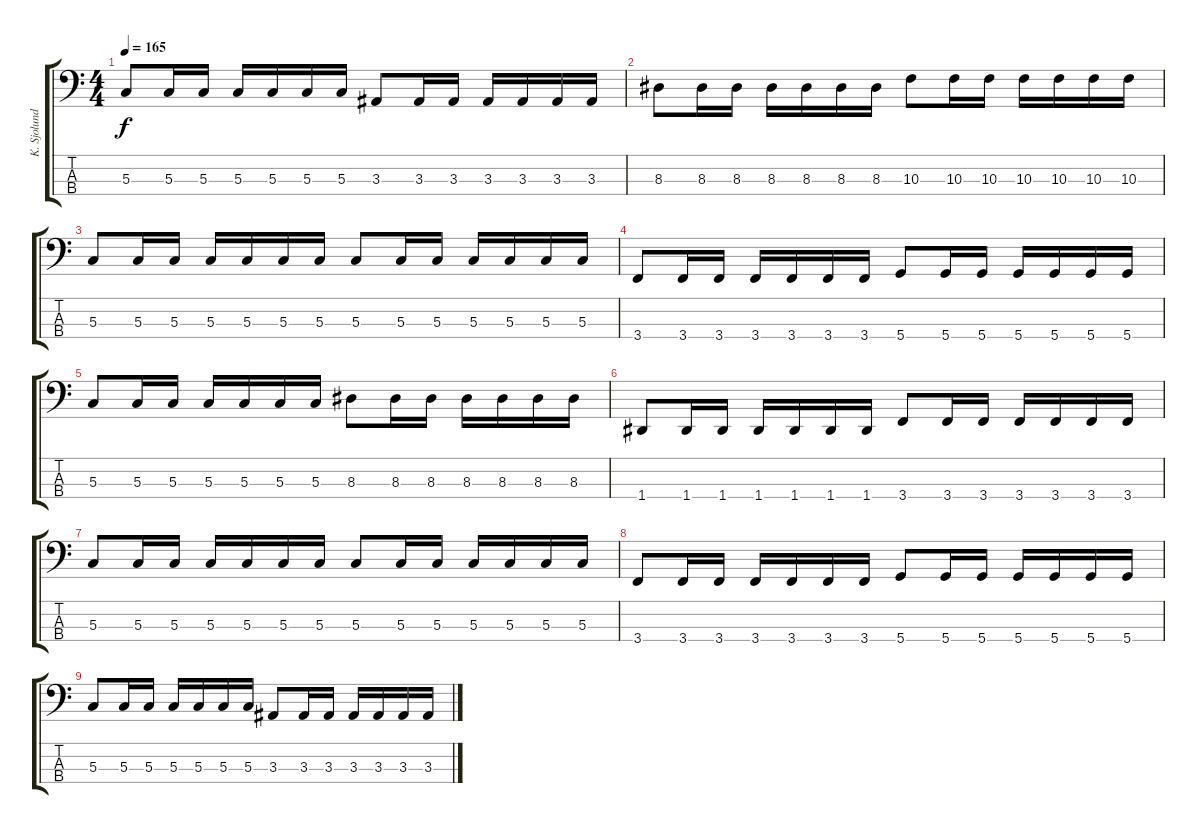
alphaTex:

\track ("K. Sjolund" "K. Sjolund") {instrument electricbassfinger}
\staff {score tabs}
\tuning (F2 C2 G1 D1) {hide}
\ts (4 4)
\tempo 165
\clef f4
\ks c
5.3.8{dy f} 5.3.16 5.3.16 5.3.16 5.3.16 5.3.16 5.3.16 3.3.8 3.3.16 3.3.16 3.3.16 3.3.16 3.3.16 3.3.16 |
8.3.8 8.3.16 8.3.16 8.3.16 8.3.16 8.3.16 8.3.16 10.3.8 10.3.16 10.3.16 10.3.16 10.3.16 10.3.16 10.3.16 |
5.3.8 5.3.16 5.3.16 5.3.16 5.3.16 5.3.16 5.3.16 5.3.8 5.3.16 5.3.16 5.3.16 5.3.16 5.3.16 5.3.16 |
3.4.8 3.4.16 3.4.16 3.4.16 3.4.16 3.4.16 3.4.16 5.4.8 5.4.16 5.4.16 5.4.16 5.4.16 5.4.16 5.4.16 |
5.3.8 5.3.16 5.3.16 5.3.16 5.3.16 5.3.16 5.3.16 8.3.8 8.3.16 8.3.16 8.3.16 8.3.16 8.3.16 8.3.16 |
1.4.8 1.4.16 1.4.16 1.4.16 1.4.16 1.4.16 1.4.16 3.4.8 3.4.16 3.4.16 3.4.16 3.4.16 3.4.16 3.4.16 |
5.3.8 5.3.16 5.3.16 5.3.16 5.3.16 5.3.16 5.3.16 5.3.8 5.3.16 5.3.16 5.3.16 5.3.16 5.3.16 5.3.16 |
3.4.8 3.4.16 3.4.16 3.4.16 3.4.16 3.4.16 3.4.16 5.4.8 5.4.16 5.4.16 5.4.16 5.4.16 5.4.16 5.4.16 |
5.3.8 5.3.16 5.3.16 5.3.16 5.3.16 5.3.16 5.3.16 3.3.8 3.3.16 3.3.16 3.3.16 3.3.16 3.3.16 3.3.16
